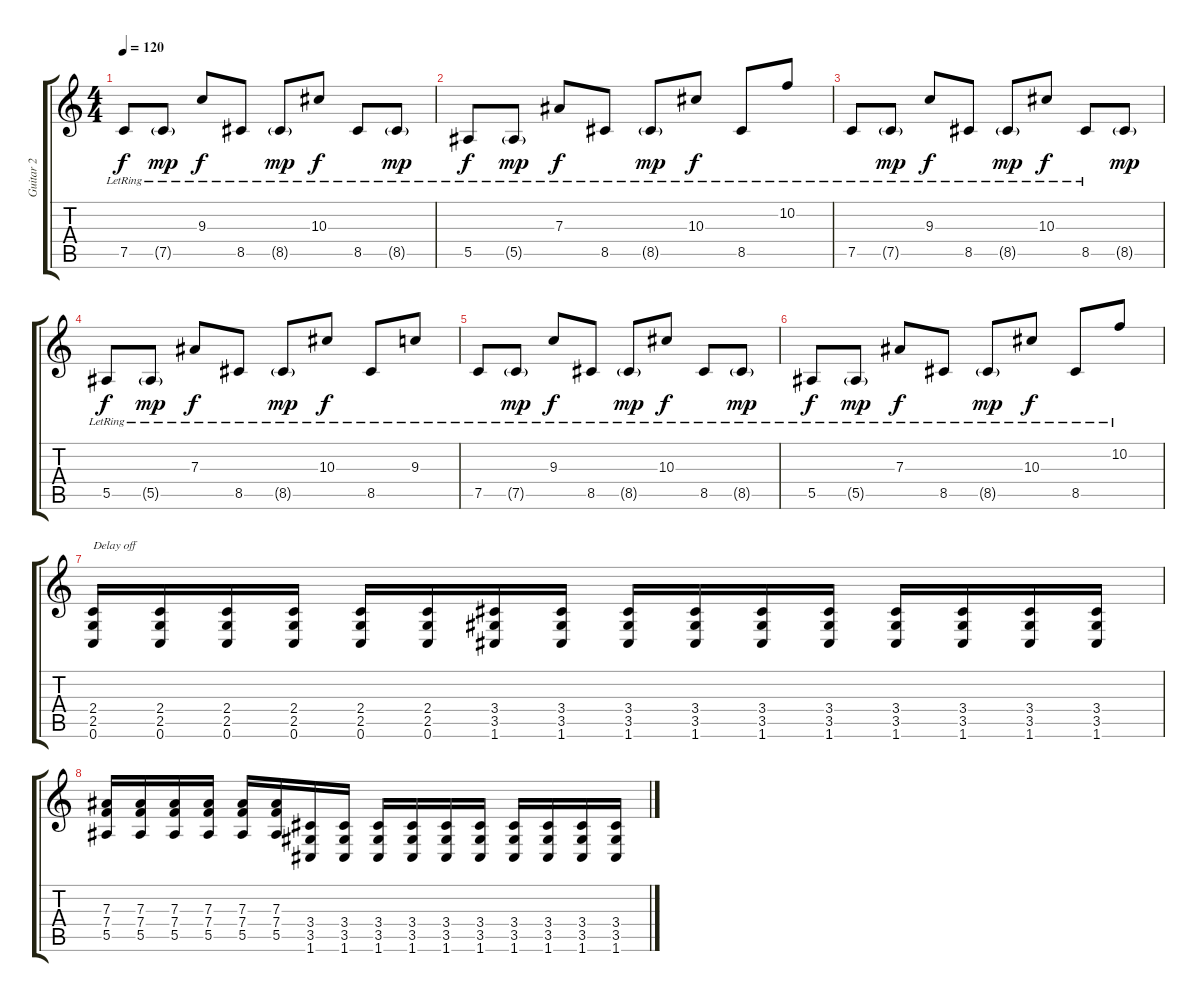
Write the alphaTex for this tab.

\track ("Guitar 2" "Guitar 2") {instrument distortionguitar}
\staff {score tabs}
\tuning (C4 G3 Eb3 Bb2 F2 C2) {hide}
\ts (4 4)
\tempo 120
\clef g2
\ks c
7.5{lr}.8{dy f} 7.5{g lr}.8{dy mp} 9.3{lr}.8{dy f} 8.5{lr}.8 8.5{g lr}.8{dy mp} 10.3{lr}.8{dy f} 8.5{lr}.8 8.5{g lr}.8{dy mp} |
5.5{lr}.8{dy f} 5.5{g lr}.8{dy mp} 7.3{lr}.8{dy f} 8.5{lr}.8 8.5{g lr}.8{dy mp} 10.3{lr}.8{dy f} 8.5{lr}.8 10.2{lr}.8 |
7.5{lr}.8 7.5{g lr}.8{dy mp} 9.3{lr}.8{dy f} 8.5{lr}.8 8.5{g lr}.8{dy mp} 10.3{lr}.8{dy f} 8.5{lr}.8 8.5{g}.8{dy mp} |
5.5{lr}.8{dy f} 5.5{g lr}.8{dy mp} 7.3{lr}.8{dy f} 8.5{lr}.8 8.5{g lr}.8{dy mp} 10.3{lr}.8{dy f} 8.5{lr}.8 9.3{lr}.8 |
7.5{lr}.8 7.5{g lr}.8{dy mp} 9.3{lr}.8{dy f} 8.5{lr}.8 8.5{g lr}.8{dy mp} 10.3{lr}.8{dy f} 8.5{lr}.8 8.5{g lr}.8{dy mp} |
5.5{lr}.8{dy f} 5.5{g lr}.8{dy mp} 7.3{lr}.8{dy f} 8.5{lr}.8 8.5{g lr}.8{dy mp} 10.3{lr}.8{dy f} 8.5{lr}.8 10.2{lr}.8 |
\section ("" "")
(2.4 2.5 0.6).16{txt "Delay off" instrument distortionguitar} (2.4 2.5 0.6).16 (2.4 2.5 0.6).16 (2.4 2.5 0.6).16 (2.4 2.5 0.6).16 (2.4 2.5 0.6).16 (3.4 3.5 1.6).16 (3.4 3.5 1.6).16 (3.4 3.5 1.6).16 (3.4 3.5 1.6).16 (3.4 3.5 1.6).16 (3.4 3.5 1.6).16 (3.4 3.5 1.6).16 (3.4 3.5 1.6).16 (3.4 3.5 1.6).16 (3.4 3.5 1.6).16 |
(7.3 7.4 5.5).16 (7.3 7.4 5.5).16 (7.3 7.4 5.5).16 (7.3 7.4 5.5).16 (7.3 7.4 5.5).16 (7.3 7.4 5.5).16 (3.4 3.5 1.6).16 (3.4 3.5 1.6).16 (3.4 3.5 1.6).16 (3.4 3.5 1.6).16 (3.4 3.5 1.6).16 (3.4 3.5 1.6).16 (3.4 3.5 1.6).16 (3.4 3.5 1.6).16 (3.4 3.5 1.6).16 (3.4 3.5 1.6).16
